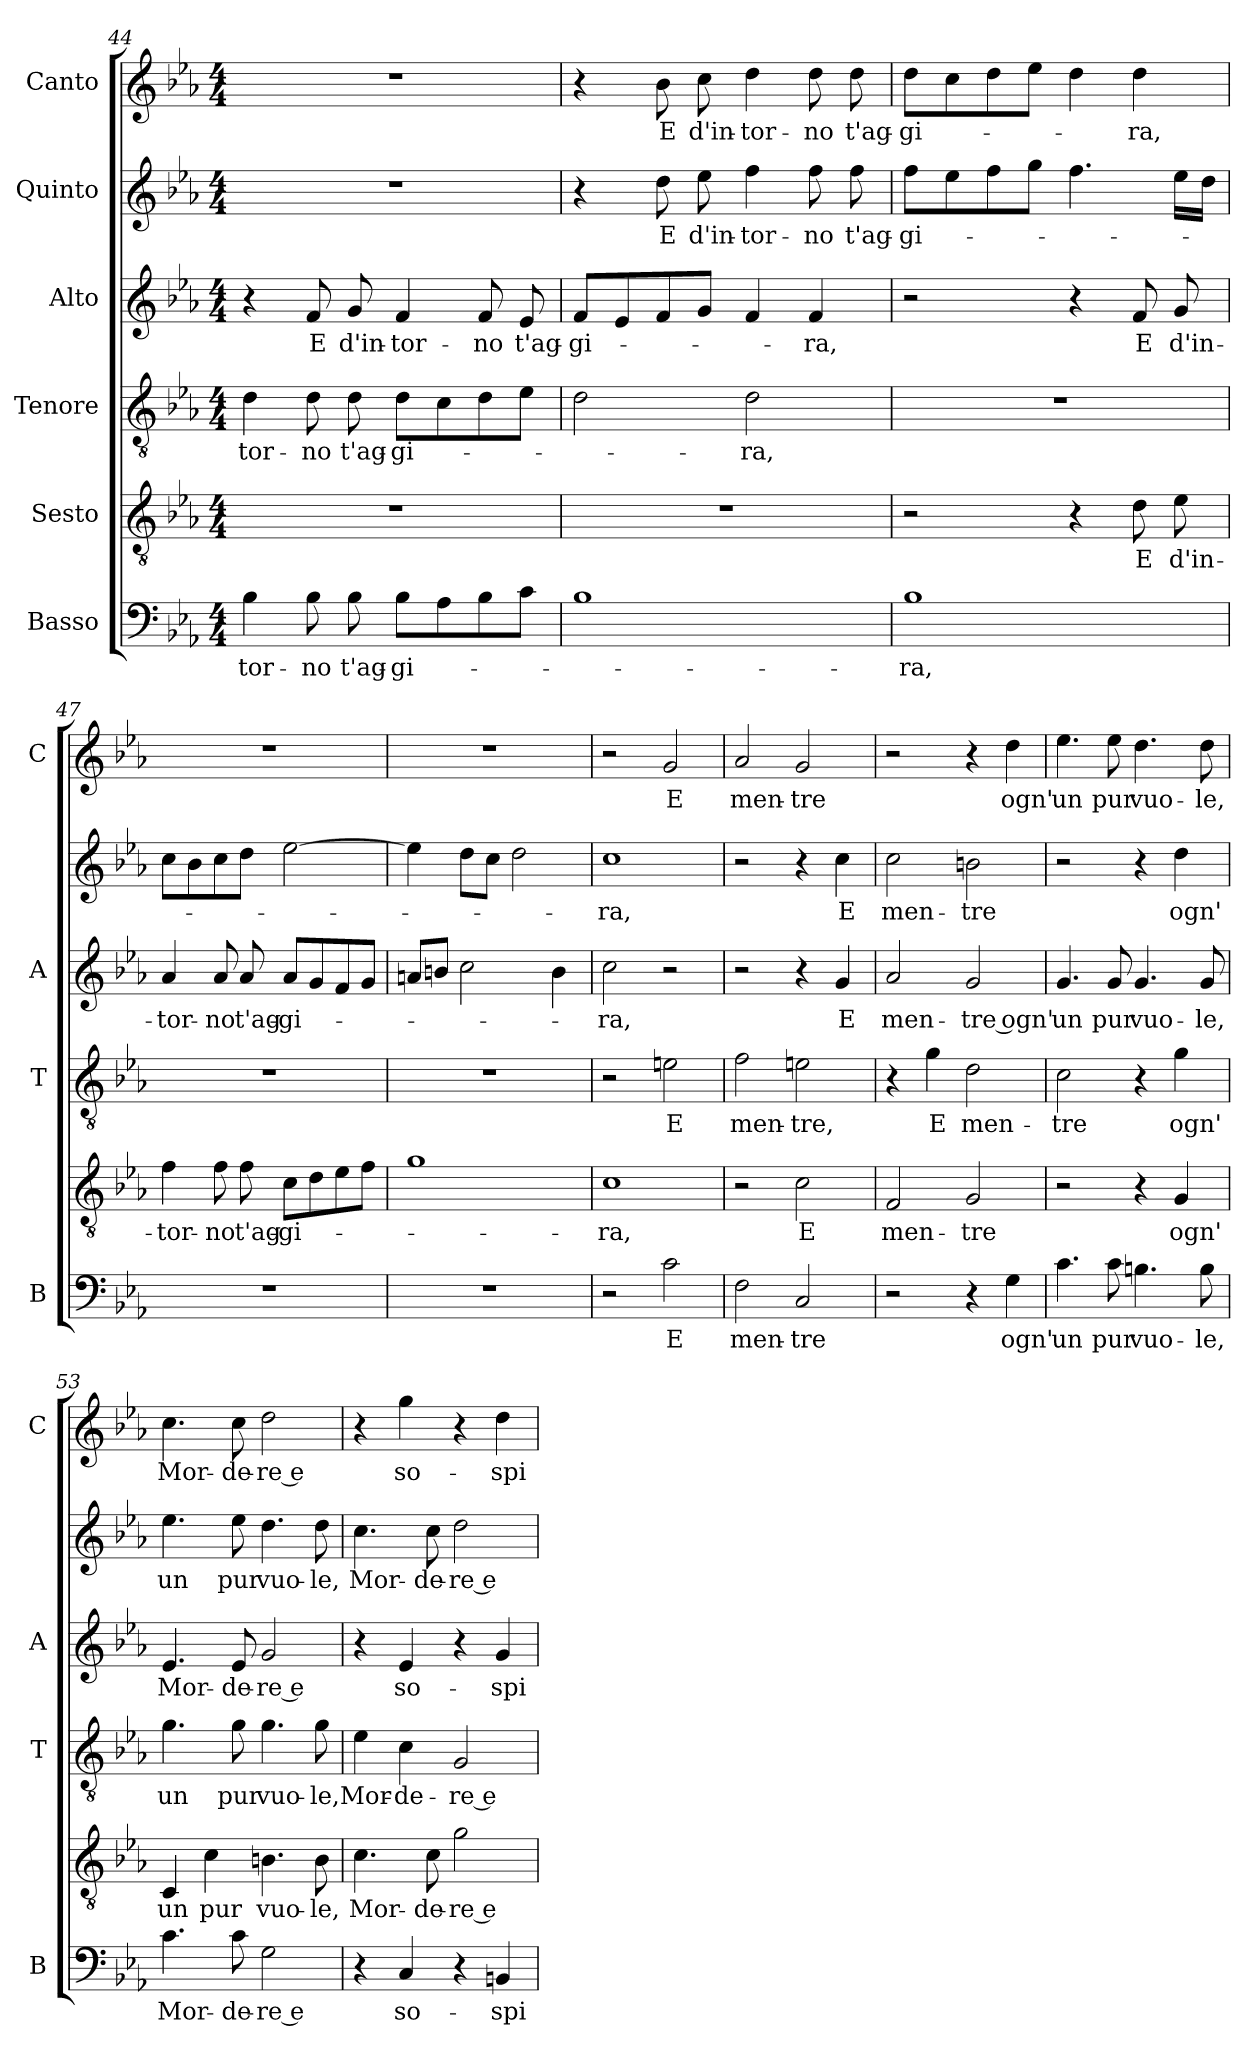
**kern	**text	**kern	**text	**kern	**text	**kern	**text	**kern	**text	**kern	**text
*part6	*part6	*part5	*part5	*part4	*part4	*part3	*part3	*part2	*part2	*part1	*part1
*staff6	*staff6	*staff5	*staff5	*staff4	*staff4	*staff3	*staff3	*staff2	*staff2	*staff1	*staff1
*I"Basso	*	*I"Sesto	*	*I"Tenore	*	*I"Alto	*	*I"Quinto	*	*I"Canto	*
*I'B	*	*	*	*I'T	*	*I'A	*	*	*	*I'C	*
*clefF4	*	*clefGv2	*	*clefGv2	*	*clefG2	*	*clefG2	*	*clefG2	*
*k[b-e-a-]	*	*k[b-e-a-]	*	*k[b-e-a-]	*	*k[b-e-a-]	*	*k[b-e-a-]	*	*k[b-e-a-]	*
*E-:	*	*E-:	*	*E-:	*	*E-:	*	*E-:	*	*E-:	*
*M4/4	*	*M4/4	*	*M4/4	*	*M4/4	*	*M4/4	*	*M4/4	*
=44	=44	=44	=44	=44	=44	=44	=44	=44	=44	=44	=44
!	!LO:LY:b	!	!	!	!LO:LY:b	!	!	!	!	!	!
4B-\	-tor-	1r	.	4d\	-tor-	4r	.	1r	.	1r	.
!	!LO:LY:b	!	!	!	!LO:LY:b	!	!LO:LY:b	!	!	!	!
8B-\	-no	.	.	8d\	-no	8f/	-E	.	.	.	.
!	!LO:LY:b	!	!	!	!LO:LY:b	!	!LO:LY:b	!	!	!	!
8B-\	t'ag-	.	.	8d\	t'ag-	8g/	d'in-	.	.	.	.
!	!LO:LY:b	!	!	!	!LO:LY:b	!	!LO:LY:b	!	!	!	!
8B-\L	-gi-	.	.	8d\L	-gi-	4f/	-tor-	.	.	.	.
8A-\	.	.	.	8c\	.	.	.	.	.	.	.
!	!	!	!	!	!	!	!LO:LY:b	!	!	!	!
8B-\	.	.	.	8d\	.	8f/	-no	.	.	.	.
!	!	!	!	!	!	!	!LO:LY:b	!	!	!	!
8c\J	.	.	.	8e-\J	.	8e-/	t'ag-	.	.	.	.
=45	=45	=45	=45	=45	=45	=45	=45	=45	=45	=45	=45
!	!	!	!	!	!	!	!LO:LY:b	!	!	!	!
1B-	.	1r	.	2d\	.	8f/L	-gi-	4r	.	4r	.
.	.	.	.	.	.	8e-/	.	.	.	.	.
!	!	!	!	!	!	!	!	!	!LO:LY:b	!	!LO:LY:b
.	.	.	.	.	.	8f/	.	8dd\	E	8b-\	E
!	!	!	!	!	!	!	!	!	!LO:LY:b	!	!LO:LY:b
.	.	.	.	.	.	8g/J	.	8ee-\	d'in-	8cc\	d'in-
!	!	!	!	!	!LO:LY:b	!	!	!	!LO:LY:b	!	!LO:LY:b
.	.	.	.	2d\	-ra,	4f/	.	4ff\	-tor-	4dd\	-tor-
!	!	!	!	!	!	!	!LO:LY:b	!	!LO:LY:b	!	!LO:LY:b
.	.	.	.	.	.	4f/	-ra,	8ff\	-no	8dd\	-no
!	!	!	!	!	!	!	!	!	!LO:LY:b	!	!LO:LY:b
.	.	.	.	.	.	.	.	8ff\	t'ag-	8dd\	t'ag-
=46	=46	=46	=46	=46	=46	=46	=46	=46	=46	=46	=46
!	!LO:LY:b	!	!	!	!	!	!	!	!LO:LY:b	!	!LO:LY:b
1B-	-ra,	2r	.	1r	.	2r	.	8ff\L	-gi-	8dd\L	-gi-
.	.	.	.	.	.	.	.	8ee-\	.	8cc\	.
.	.	.	.	.	.	.	.	8ff\	.	8dd\	.
.	.	.	.	.	.	.	.	8gg\J	.	8ee-\J	.
.	.	4r	.	.	.	4r	.	4.ff\	.	4dd\	.
!	!	!	!LO:LY:b	!	!	!	!LO:LY:b	!	!	!	!LO:LY:b
.	.	8d\	E	.	.	8f/	E	.	.	4dd\	-ra,
!	!	!	!LO:LY:b	!	!	!	!LO:LY:b	!	!	!	!
.	.	8e-\	d'in-	.	.	8g/	d'in-	16ee-\LL	.	.	.
.	.	.	.	.	.	.	.	16dd\JJ	.	.	.
!!LO:LB:g=z
=47	=47	=47	=47	=47	=47	=47	=47	=47	=47	=47	=47
!	!	!	!LO:LY:b	!	!	!	!LO:LY:b	!	!	!	!
1r	.	4f\	-tor-	1r	.	4a-/	-tor-	8cc\L	.	1r	.
.	.	.	.	.	.	.	.	8b-\	.	.	.
!	!	!	!LO:LY:b	!	!	!	!LO:LY:b	!	!	!	!
.	.	8f\	-no	.	.	8a-/	-no	8cc\	.	.	.
!	!	!	!LO:LY:b	!	!	!	!LO:LY:b	!	!	!	!
.	.	8f\	t'ag-	.	.	8a-/	t'ag-	8dd\J	.	.	.
!	!	!	!LO:LY:b	!	!	!	!LO:LY:b	!	!	!	!
.	.	8c\L	-gi-	.	.	8a-/L	-gi-	[2ee-\	.	.	.
.	.	8d\	.	.	.	8g/	.	.	.	.	.
.	.	8e-\	.	.	.	8f/	.	.	.	.	.
.	.	8f\J	.	.	.	8g/J	.	.	.	.	.
=48	=48	=48	=48	=48	=48	=48	=48	=48	=48	=48	=48
1r	.	1g	.	1r	.	8an/L	.	4ee-\]	.	1r	.
.	.	.	.	.	.	8bn/J	.	.	.	.	.
.	.	.	.	.	.	2cc\	.	8dd\L	.	.	.
.	.	.	.	.	.	.	.	8cc\J	.	.	.
.	.	.	.	.	.	.	.	2dd\	.	.	.
.	.	.	.	.	.	4b\	.	.	.	.	.
=49	=49	=49	=49	=49	=49	=49	=49	=49	=49	=49	=49
!	!	!	!LO:LY:b	!	!	!	!LO:LY:b	!	!LO:LY:b	!	!
2r	.	1c	-ra,	2r	.	2cc\	-ra,	1cc	-ra,	2r	.
!	!LO:LY:b	!	!	!	!LO:LY:b	!	!	!	!	!	!LO:LY:b
2c\	E	.	.	2en\	E	2r	.	.	.	2g/	E
=50	=50	=50	=50	=50	=50	=50	=50	=50	=50	=50	=50
!	!LO:LY:b	!	!	!	!LO:LY:b	!	!	!	!	!	!LO:LY:b
2F\	men-	2r	.	2f\	men-	2r	.	2r	.	2a-/	men-
!	!LO:LY:b	!	!LO:LY:b	!	!LO:LY:b	!	!	!	!	!	!LO:LY:b
2C/	-tre	2c\	E	2en\	-tre,	4r	.	4r	.	2g/	-tre
!	!	!	!	!	!	!	!LO:LY:b	!	!LO:LY:b	!	!
.	.	.	.	.	.	4g/	E	4cc\	E	.	.
=51	=51	=51	=51	=51	=51	=51	=51	=51	=51	=51	=51
!	!	!	!LO:LY:b	!	!	!	!LO:LY:b	!	!LO:LY:b	!	!
2r	.	2F/	men-	4r	.	2a-/	men-	2cc\	men-	2r	.
!	!	!	!	!	!LO:LY:b	!	!	!	!	!	!
.	.	.	.	4g\	E	.	.	.	.	.	.
!	!	!	!LO:LY:b	!	!LO:LY:b	!	!LO:LY:b	!	!LO:LY:b	!	!
4r	.	2G/	-tre	2d\	men-	2g/	-tre ogn'	2bn\	-tre	4r	.
!	!LO:LY:b	!	!	!	!	!	!	!	!	!	!LO:LY:b
4G\	ogn'	.	.	.	.	.	.	.	.	4dd\	ogn'
=52	=52	=52	=52	=52	=52	=52	=52	=52	=52	=52	=52
!	!LO:LY:b	!	!	!	!LO:LY:b	!	!LO:LY:b	!	!	!	!LO:LY:b
4.c\	un	2r	.	2c\	-tre	4.g/	un	2r	.	4.ee-\	un
!	!LO:LY:b	!	!	!	!	!	!LO:LY:b	!	!	!	!LO:LY:b
8c\	pur	.	.	.	.	8g/	pur	.	.	8ee-\	pur
!	!LO:LY:b	!	!	!	!	!	!LO:LY:b	!	!	!	!LO:LY:b
4.Bn\	vuo-	4r	.	4r	.	4.g/	vuo-	4r	.	4.dd\	vuo-
!	!	!	!LO:LY:b	!	!LO:LY:b	!	!	!	!LO:LY:b	!	!
.	.	4G/	ogn'	4g\	ogn'	.	.	4dd\	ogn'	.	.
!	!LO:LY:b	!	!	!	!	!	!LO:LY:b	!	!	!	!LO:LY:b
8B\	-le,	.	.	.	.	8g/	-le,	.	.	8dd\	-le,
=53	=53	=53	=53	=53	=53	=53	=53	=53	=53	=53	=53
!	!LO:LY:b	!	!LO:LY:b	!	!LO:LY:b	!	!LO:LY:b	!	!LO:LY:b	!	!LO:LY:b
4.c\	Mor-	4C/	un	4.g\	un	4.e-/	Mor-	4.ee-\	un	4.cc\	Mor-
!	!	!	!LO:LY:b	!	!	!	!	!	!	!	!
.	.	4c\	pur	.	.	.	.	.	.	.	.
!	!LO:LY:b	!	!	!	!LO:LY:b	!	!LO:LY:b	!	!LO:LY:b	!	!LO:LY:b
8c\	-de-	.	.	8g\	pur	8e-/	-de-	8ee-\	pur	8cc\	-de-
!	!LO:LY:b	!	!LO:LY:b	!	!LO:LY:b	!	!LO:LY:b	!	!LO:LY:b	!	!LO:LY:b
2G\	-re e	4.Bn\	vuo-	4.g\	vuo-	2g/	-re e	4.dd\	vuo-	2dd\	-re e
!	!	!	!LO:LY:b	!	!LO:LY:b	!	!	!	!LO:LY:b	!	!
.	.	8B\	-le,	8g\	-le,	.	.	8dd\	-le,	.	.
=54	=54	=54	=54	=54	=54	=54	=54	=54	=54	=54	=54
!	!	!	!LO:LY:b	!	!LO:LY:b	!	!	!	!LO:LY:b	!	!
4r	.	4.c\	Mor-	4e-\	Mor-	4r	.	4.cc\	Mor-	4r	.
!	!LO:LY:b	!	!	!	!LO:LY:b	!	!LO:LY:b	!	!	!	!LO:LY:b
4C/	so-	.	.	4c\	-de-	4e-/	so-	.	.	4gg\	so-
!	!	!	!LO:LY:b	!	!	!	!	!	!LO:LY:b	!	!
.	.	8c\	-de-	.	.	.	.	8cc\	-de-	.	.
!	!	!	!LO:LY:b	!	!LO:LY:b	!	!	!	!LO:LY:b	!	!
4r	.	2g\	-re e	2G/	-re e	4r	.	2dd\	-re e	4r	.
!	!LO:LY:b	!	!	!	!	!	!LO:LY:b	!	!	!	!LO:LY:b
4BBn/	-spi-	.	.	.	.	4g/	-spi-	.	.	4dd\	-spi-
=	=	=	=	=	=	=	=	=	=	=	=
*-	*-	*-	*-	*-	*-	*-	*-	*-	*-	*-	*-
